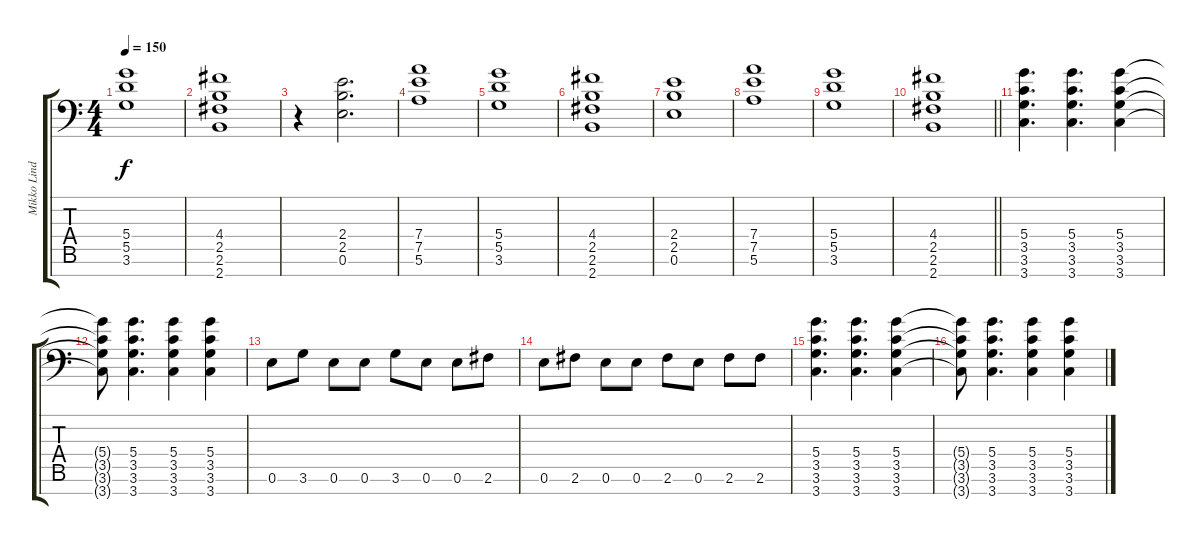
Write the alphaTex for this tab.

\track ("Mikko Lindström" "Mikko Lind") {instrument acousticguitarsteel}
\staff {score tabs}
\tuning (E4 B3 G3 D3 A2 E2 A1) {hide}
\ts (4 4)
\tempo 150
\clef f4
\ks c
(5.4 5.5 3.6).1{dy f} |
(4.4 2.5 2.6 2.7).1 |
r.4 (2.4 2.5 0.6).2{d} |
(7.4 7.5 5.6).1 |
(5.4 5.5 3.6).1 |
(4.4 2.5 2.6 2.7).1 |
(2.4 2.5 0.6).1 |
(7.4 7.5 5.6).1 |
(5.4 5.5 3.6).1 |
\barLineRight lightlight
(4.4 2.5 2.6 2.7).1 |
(5.4 3.5 3.6 3.7).4{d} (5.4 3.5 3.6 3.7).4{d} (5.4 3.5 3.6 3.7).4 |
(5.4{t} 3.5{t} 3.6{t} 3.7{t}).8 (5.4 3.5 3.6 3.7).4{d} (5.4 3.5 3.6 3.7).4 (5.4 3.5 3.6 3.7).4 |
0.6.8 3.6.8 0.6.8 0.6.8 3.6.8 0.6.8 0.6.8 2.6.8 |
0.6.8 2.6.8 0.6.8 0.6.8 2.6.8 0.6.8 2.6.8 2.6.8 |
(5.4 3.5 3.6 3.7).4{d} (5.4 3.5 3.6 3.7).4{d} (5.4 3.5 3.6 3.7).4 |
(5.4{t} 3.5{t} 3.6{t} 3.7{t}).8 (5.4 3.5 3.6 3.7).4{d} (5.4 3.5 3.6 3.7).4 (5.4 3.5 3.6 3.7).4
